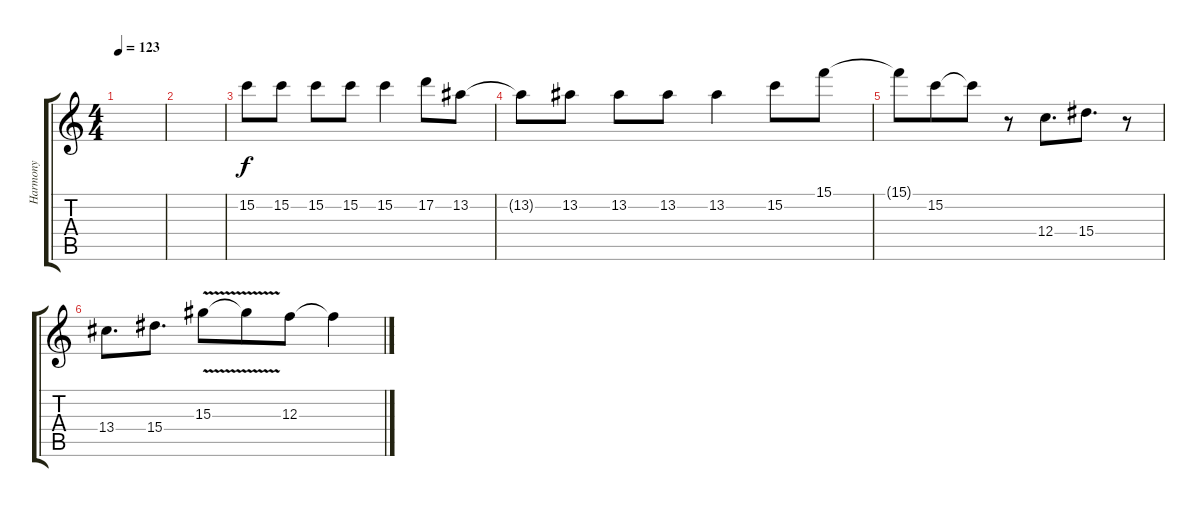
\track ("Harmony" "Harmony") {instrument distortionguitar}
\staff {score tabs}
\tuning (D4 A3 F3 C3 G2 C2) {hide}
\ts (4 4)
\tempo 123
\clef g2
\ks c
|
|
15.2.8 15.2.8 15.2.8 15.2.8{beam merge} 15.2.4 17.2.8 13.2.8 |
13.2{t}.8{beam merge} 13.2.8 13.2.8 13.2.8 13.2.4 15.2.8 15.1.8 |
15.1{t}.8 15.2.8{beam merge} 15.2{t}.8 r.8{beam merge} 12.4.8{d} 15.4.8{d beam merge} r.8 |
13.4.8{d} 15.4.8{d} 15.3{v}.8{beam merge} 15.3{t}.8 12.3.8{beam merge} 12.3{t}.4
